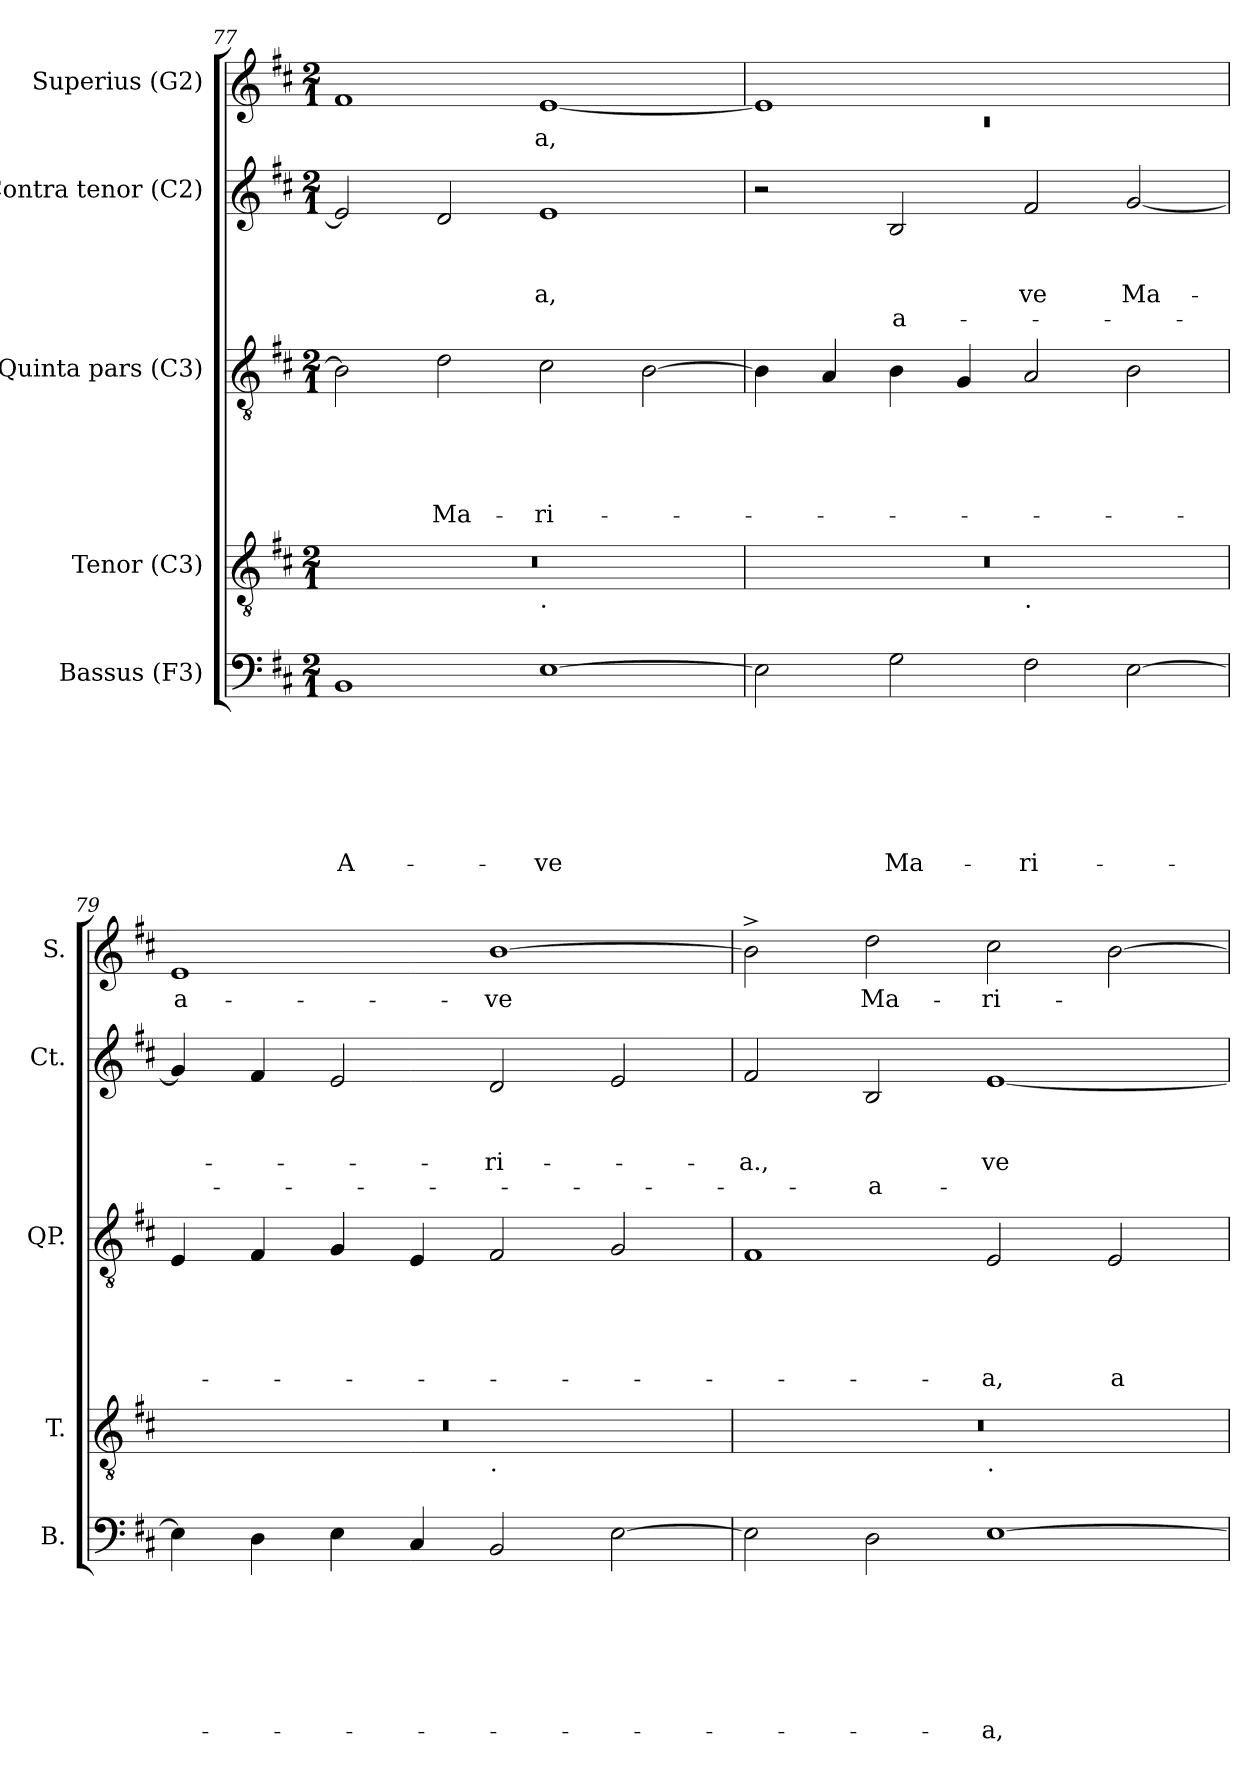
**kern	**text	**text	**text	**text	**text	**text	**text	**kern	**kern	**text	**text	**text	**text	**text	**kern	**text	**text	**text	**text	**kern	**text
*part5	*part5	*part5	*part5	*part5	*part5	*part5	*part5	*part4	*part3	*part3	*part3	*part3	*part3	*part3	*part2	*part2	*part2	*part2	*part2	*part1	*part1
*staff5	*staff5	*staff5	*staff5	*staff5	*staff5	*staff5	*staff5	*staff4	*staff3	*staff3	*staff3	*staff3	*staff3	*staff3	*staff2	*staff2	*staff2	*staff2	*staff2	*staff1	*staff1
*I"Bassus (F3)	*	*	*	*	*	*	*	*I"Tenor (C3)	*I"Quinta pars (C3)	*	*	*	*	*	*I"Contra tenor (C2)	*	*	*	*	*I"Superius (G2)	*
*I'B.	*	*	*	*	*	*	*	*I'T.	*I'QP.	*	*	*	*	*	*I'Ct.	*	*	*	*	*I'S.	*
!!LO:LB:g=z
*clefF4	*	*	*	*	*	*	*	*clefGv2	*clefGv2	*	*	*	*	*	*clefG2	*	*	*	*	*clefG2	*
*k[f#c#]	*	*	*	*	*	*	*	*k[f#c#]	*k[f#c#]	*	*	*	*	*	*k[f#c#]	*	*	*	*	*k[f#c#]	*
*D:	*	*	*	*	*	*	*	*D:	*D:	*	*	*	*	*	*D:	*	*	*	*	*D:	*
*M2/1	*	*	*	*	*	*	*	*M2/1	*M2/1	*	*	*	*	*	*M2/1	*	*	*	*	*M2/1	*
=77	=77	=77	=77	=77	=77	=77	=77	=77	=77	=77	=77	=77	=77	=77	=77	=77	=77	=77	=77	=77	=77
!	!	!	!	!	!	!	!LO:LY:b	!	!	!	!	!	!	!	!	!	!	!	!	!	!
*	*	*	*	*	*	*	*	*^	*	*	*	*	*	*	*	*	*	*	*	*	*
1BB	.	.	.	.	.	.	A-	0r	1ryy	2B\]	.	.	.	.	.	2e/]	.	.	.	.	1f#	.
!	!	!	!	!	!	!	!	!	!	!	!	!	!	!	!LO:LY:b	!	!	!	!	!	!	!
.	.	.	.	.	.	.	.	.	.	2d\	.	.	.	.	Ma-	2d/	.	.	.	.	.	.
!	!	!	!	!	!	!	!	!	!LO:TX:b:t=.	!	!	!	!	!	!	!	!	!	!	!	!	!
!	!	!	!	!	!	!	!LO:LY:b	!	!	!	!	!	!	!	!LO:LY:b	!	!	!	!LO:LY:b	!	!	!LO:LY:b
[>1E	.	.	.	.	.	.	-ve	.	1ryy	2c#\	.	.	.	.	-ri-	1e	.	.	-a,	.	[<1e	-a,
.	.	.	.	.	.	.	.	.	.	[>2B\	.	.	.	.	.	.	.	.	.	.	.	.
=78	=78	=78	=78	=78	=78	=78	=78	=78	=78	=78	=78	=78	=78	=78	=78	=78	=78	=78	=78	=78	=78	=78
*	*	*	*	*	*	*	*	*	*	*	*	*	*	*	*	*	*	*	*	*	*^	*
!	!	!	!	!	!	!	!	!	!	!	!	!	!	!	!	!	!	!	!	!	!	!LO:N:vis=1	!
2E\]	.	.	.	.	.	.	.	0r	1ryy	4B\]	.	.	.	.	.	2r	.	.	.	.	1e]	0rc	.
.	.	.	.	.	.	.	.	.	.	4A/	.	.	.	.	.	.	.	.	.	.	.	.	.
!	!	!	!	!	!	!	!LO:LY:b	!	!	!	!	!	!	!	!	!	!	!	!	!LO:LY:b	!	!	!
2G\	.	.	.	.	.	.	Ma-	.	.	4B\	.	.	.	.	.	2B/	.	.	.	-a-	.	.	.
.	.	.	.	.	.	.	.	.	.	4G/	.	.	.	.	.	.	.	.	.	.	.	.	.
!	!	!	!	!	!	!	!	!	!LO:TX:b:t=.	!	!	!	!	!	!	!	!	!	!	!	!	!	!
!	!	!	!	!	!	!	!LO:LY:b	!	!	!	!	!	!	!	!	!	!	!	!LO:LY:b	!	!	!	!
2F#\	.	.	.	.	.	.	-ri-	.	1ryy	2A/	.	.	.	.	.	2f#/	.	.	ve	.	1ryy	.	.
!	!	!	!	!	!	!	!	!	!	!	!	!	!	!	!	!	!	!	!LO:LY:b	!	!	!	!
[>2E\	.	.	.	.	.	.	.	.	.	2B\	.	.	.	.	.	[<2g/	.	.	Ma-	.	.	.	.
*	*	*	*	*	*	*	*	*	*	*	*	*	*	*	*	*	*	*	*	*	*v	*v	*
=79	=79	=79	=79	=79	=79	=79	=79	=79	=79	=79	=79	=79	=79	=79	=79	=79	=79	=79	=79	=79	=79	=79
!	!	!	!	!	!	!	!	!	!	!	!	!	!	!	!	!	!	!	!	!	!	!LO:LY:b:rj
4E\]	.	.	.	.	.	.	.	0r	1ryy	4E/	.	.	.	.	.	4g/]	.	.	.	.	1e	a-
4D\	.	.	.	.	.	.	.	.	.	4F#/	.	.	.	.	.	4f#/	.	.	.	.	.	.
4E\	.	.	.	.	.	.	.	.	.	4G/	.	.	.	.	.	2e/	.	.	.	.	.	.
4C#/	.	.	.	.	.	.	.	.	.	4E/	.	.	.	.	.	.	.	.	.	.	.	.
!	!	!	!	!	!	!	!	!	!LO:TX:b:t=.	!	!	!	!	!	!	!	!	!	!	!	!	!
!	!	!	!	!	!	!	!	!	!	!	!	!	!	!	!	!	!	!	!LO:LY:b	!	!	!LO:LY:b
2BB/	.	.	.	.	.	.	.	.	1ryy	2F#/	.	.	.	.	.	2d/	.	.	-ri-	.	[>1b	-ve
[>2E\	.	.	.	.	.	.	.	.	.	2G/	.	.	.	.	.	2e/	.	.	.	.	.	.
=80	=80	=80	=80	=80	=80	=80	=80	=80	=80	=80	=80	=80	=80	=80	=80	=80	=80	=80	=80	=80	=80	=80
!	!	!	!	!	!	!	!	!	!	!	!	!	!	!	!	!	!	!	!LO:LY:b	!	!	!
2E\]	.	.	.	.	.	.	.	0r	1ryy	1F#	.	.	.	.	.	2f#/	.	.	-a.,	.	2b^>\]	.
!	!	!	!	!	!	!	!	!	!	!	!	!	!	!	!	!	!	!	!	!LO:LY:b	!	!LO:LY:b
2D\	.	.	.	.	.	.	.	.	.	.	.	.	.	.	.	2B/	.	.	.	-a-	2dd\	Ma-
!	!	!	!	!	!	!	!	!	!LO:TX:b:t=.	!	!	!	!	!	!	!	!	!	!	!	!	!
!	!	!	!	!	!	!	!LO:LY:b	!	!	!	!	!	!	!	!LO:LY:b	!	!	!	!LO:LY:b	!	!	!LO:LY:b
[<1E	.	.	.	.	.	.	-a,	.	1ryy	2E/	.	.	.	.	-a,	[<1e	.	.	ve	.	2cc#\	-ri-
!	!	!	!	!	!	!	!	!	!	!	!	!	!	!	!LO:LY:b	!	!	!	!	!	!	!
.	.	.	.	.	.	.	.	.	.	2E/	.	.	.	.	a-	.	.	.	.	.	[<2b\	.
*	*	*	*	*	*	*	*	*v	*v	*	*	*	*	*	*	*	*	*	*	*	*	*
=	=	=	=	=	=	=	=	=	=	=	=	=	=	=	=	=	=	=	=	=	=
*-	*-	*-	*-	*-	*-	*-	*-	*-	*-	*-	*-	*-	*-	*-	*-	*-	*-	*-	*-	*-	*-
